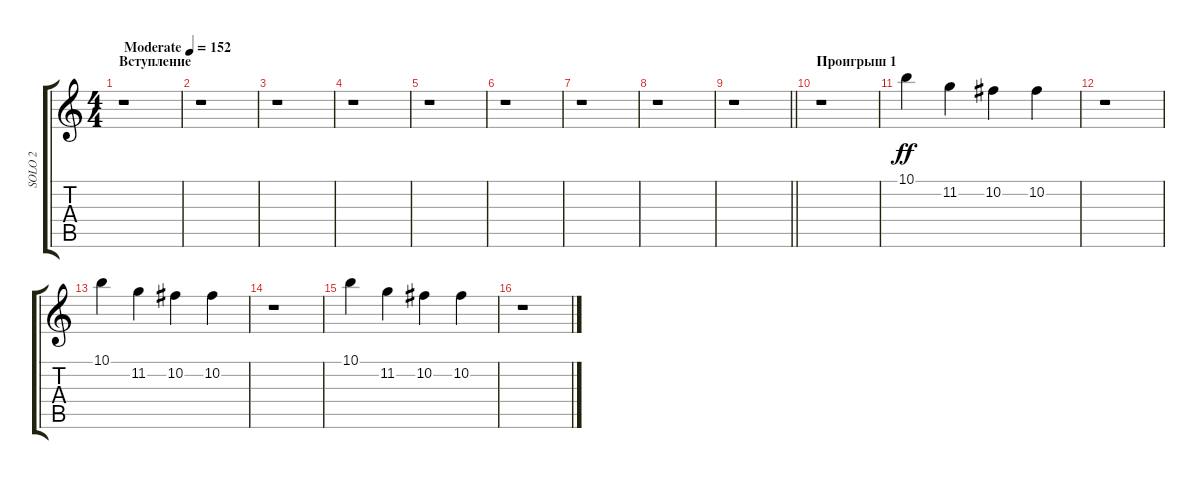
\track ("SOLO 2" "SOLO 2") {instrument overdrivenguitar}
\staff {score tabs}
\tuning (Db4 Ab3 E3 B2 Gb2 B1) {hide}
\ts (4 4)
\section ("" "Вступление")
\tempo (152 "Moderate")
\clef g2
\ks c
r.1{dy ff instrument overdrivenguitar} |
r.1 |
r.1 |
r.1 |
r.1 |
r.1 |
r.1 |
r.1 |
\barLineRight lightlight
r.1 |
\section ("" "Проигрыш 1")
r.1 |
10.1.4 11.2.4 10.2.4 10.2.4 |
r.1 |
10.1.4 11.2.4 10.2.4 10.2.4 |
r.1 |
10.1.4 11.2.4 10.2.4 10.2.4 |
r.1
